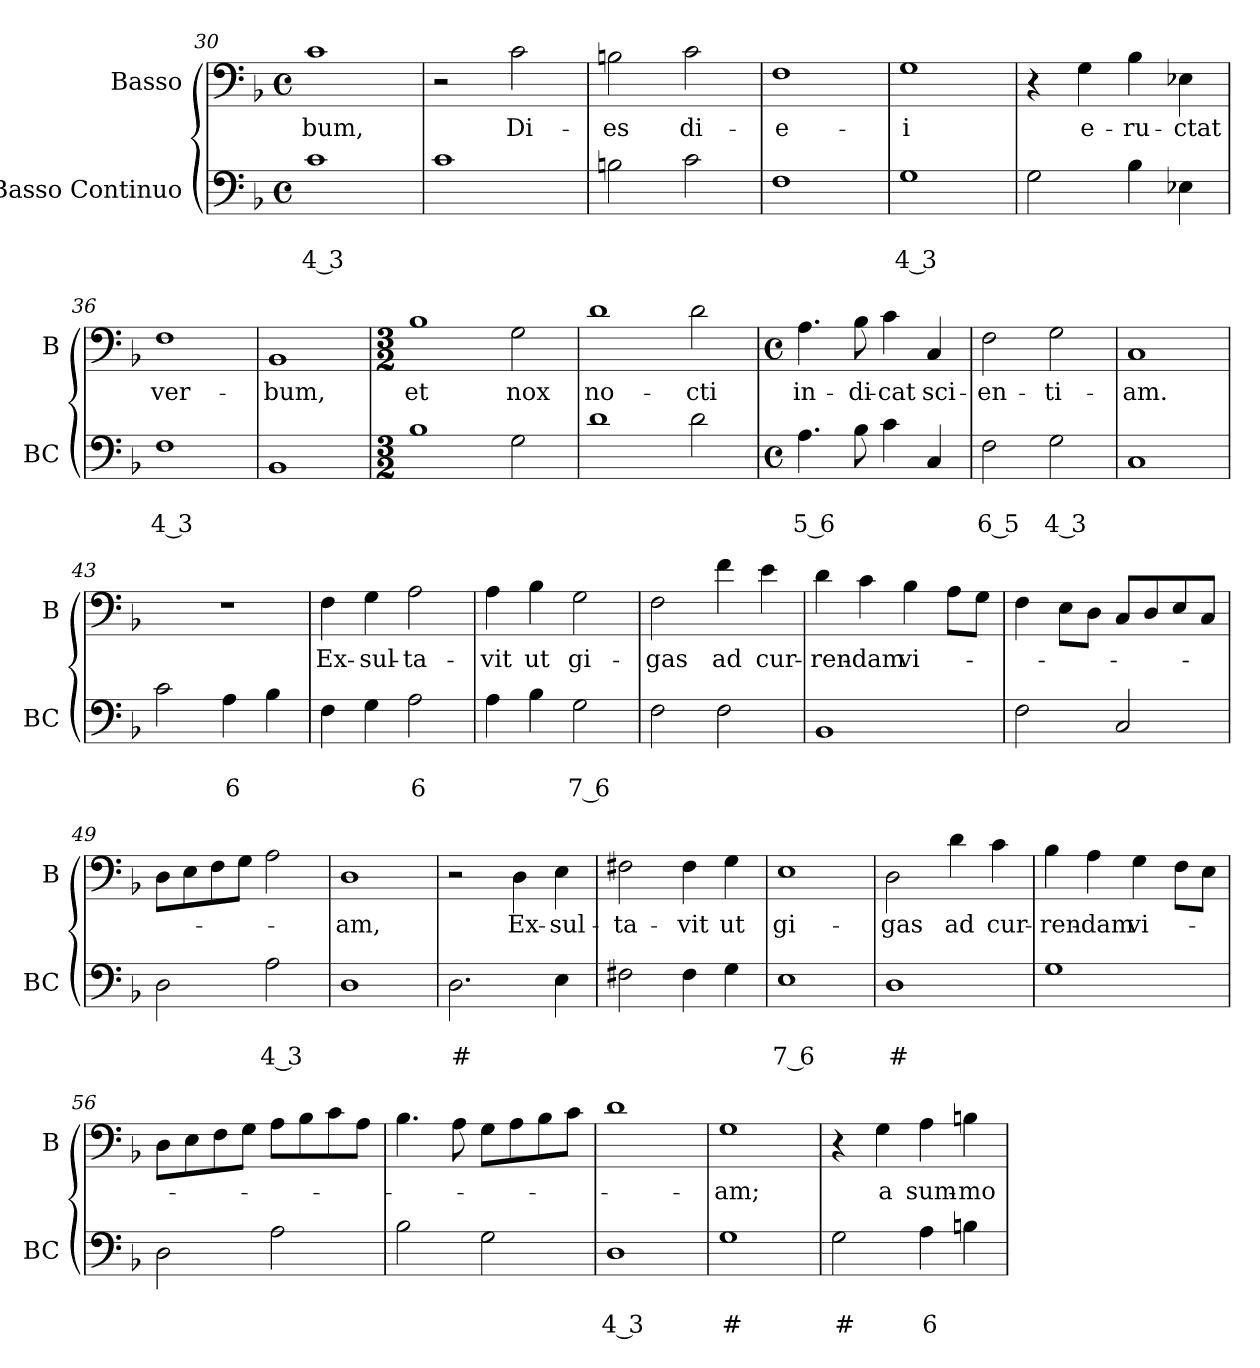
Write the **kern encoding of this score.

**kern	**text	**text	**kern	**text
*part2	*part2	*part2	*part1	*part1
*staff2	*staff2	*staff2	*staff1	*staff1
*I"Basso Continuo	*	*	*I"Basso	*
*I'BC	*	*	*I'B	*
*clefF4	*	*	*clefF4	*
*k[b-]	*	*	*k[b-]	*
*F:	*	*	*F:	*
*M4/4	*	*	*M4/4	*
*met(c)	*	*	*met(c)	*
=30	=30	=30	=30	=30
!	!	!LO:LY:b	!	!LO:LY:b
1c	.	4 3	1c	-bum,
=31	=31	=31	=31	=31
1c	.	.	2r	.
!	!	!	!	!LO:LY:b
.	.	.	2c\	Di-
!!LO:LB:g=z
=32	=32	=32	=32	=32
!	!	!	!	!LO:LY:b
2Bn\	.	.	2Bn\	-es
!	!	!	!	!LO:LY:b
2c\	.	.	2c\	di-
=33	=33	=33	=33	=33
!	!	!	!	!LO:LY:b
1F	.	.	1F	-e-
=34	=34	=34	=34	=34
!	!	!LO:LY:b	!	!LO:LY:b
1G	.	4 3	1G	-i
=35	=35	=35	=35	=35
2G\	.	.	4r	.
!	!	!	!	!LO:LY:b
.	.	.	4G\	e-
!	!	!	!	!LO:LY:b
4B-\	.	.	4B-\	-ru-
!	!	!	!	!LO:LY:b
4E-X\	.	.	4E-X\	-ctat
=36	=36	=36	=36	=36
!	!	!LO:LY:b	!	!LO:LY:b
1F	.	4 3	1F	ver-
=37	=37	=37	=37	=37
!	!	!	!	!LO:LY:b
1BB-	.	.	1BB-	-bum,
=38	=38	=38	=38	=38
*M3/2	*	*	*M3/2	*
!	!	!	!	!LO:LY:b
1B-	.	.	1B-	et
!	!	!	!	!LO:LY:b
2G\	.	.	2G\	nox
=39	=39	=39	=39	=39
!	!	!	!	!LO:LY:b
1d	.	.	1d	no-
!	!	!	!	!LO:LY:b
2d\	.	.	2d\	-cti
!!LO:LB:g=z
=40	=40	=40	=40	=40
*M4/4	*	*	*M4/4	*
*met(c)	*	*	*met(c)	*
!	!	!LO:LY:b	!	!LO:LY:b
4.A\	.	5 6	4.A\	in-
!	!	!	!	!LO:LY:b
8B-\	.	.	8B-\	-di-
!	!	!	!	!LO:LY:b
4c\	.	.	4c\	-cat
!	!	!	!	!LO:LY:b
4C/	.	.	4C/	sci-
=41	=41	=41	=41	=41
!	!	!LO:LY:b	!	!LO:LY:b
2F\	.	6 5	2F\	-en-
!	!	!LO:LY:b	!	!LO:LY:b
2G\	.	4 3	2G\	-ti-
=42	=42	=42	=42	=42
!	!	!	!	!LO:LY:b
1C	.	.	1C	-am.
=43	=43	=43	=43	=43
2c\	.	.	1r	.
!	!	!LO:LY:b	!	!
4A\	.	6	.	.
4B-\	.	.	.	.
=44	=44	=44	=44	=44
!	!	!	!	!LO:LY:b
4F\	.	.	4F\	Ex-
!	!	!	!	!LO:LY:b
4G\	.	.	4G\	-sul-
!	!	!LO:LY:b	!	!LO:LY:b
2A\	.	6	2A\	-ta-
=45	=45	=45	=45	=45
!	!	!	!	!LO:LY:b
4A\	.	.	4A\	-vit
!	!	!	!	!LO:LY:b
4B-\	.	.	4B-\	ut
!	!	!LO:LY:b	!	!LO:LY:b
2G\	.	7 6	2G\	gi-
=46	=46	=46	=46	=46
!	!	!	!	!LO:LY:b
2F\	.	.	2F\	-gas
!	!	!	!	!LO:LY:b
2F\	.	.	4f\	ad
!	!	!	!	!LO:LY:b
.	.	.	4e\	cur-
!!LO:PB:g=z
=47	=47	=47	=47	=47
!	!	!	!	!LO:LY:b
1BB-	.	.	4d\	-ren-
!	!	!	!	!LO:LY:b
.	.	.	4c\	-dam
!	!	!	!	!LO:LY:b
.	.	.	4B-\	vi-
.	.	.	8A\L	.
.	.	.	8G\J	.
=48	=48	=48	=48	=48
2F\	.	.	4F\	.
.	.	.	8E\L	.
.	.	.	8D\J	.
2C/	.	.	8C/L	.
.	.	.	8D/	.
.	.	.	8E/	.
.	.	.	8C/J	.
=49	=49	=49	=49	=49
2D\	.	.	8D\L	.
.	.	.	8E\	.
.	.	.	8F\	.
.	.	.	8G\J	.
!	!	!LO:LY:b	!	!
2A\	.	4 3	2A\	.
=50	=50	=50	=50	=50
!	!	!	!	!LO:LY:b
1D	.	.	1D	-am,
=51	=51	=51	=51	=51
!	!	!LO:LY:b	!	!
2.D\	.	#	2r	.
!	!	!	!	!LO:LY:b
.	.	.	4D\	Ex-
!	!	!	!	!LO:LY:b
4E\	.	.	4E\	-sul-
=52	=52	=52	=52	=52
!	!	!	!	!LO:LY:b
2F#X\	.	.	2F#X\	-ta-
!	!	!	!	!LO:LY:b
4F#\	.	.	4F#\	-vit
!	!	!	!	!LO:LY:b
4G\	.	.	4G\	ut
=53	=53	=53	=53	=53
!	!	!LO:LY:b	!	!LO:LY:b
1E	.	7 6	1E	gi-
!!LO:LB:g=z
=54	=54	=54	=54	=54
!	!	!LO:LY:b	!	!LO:LY:b
1D	.	#	2D\	-gas
!	!	!	!	!LO:LY:b
.	.	.	4d\	ad
!	!	!	!	!LO:LY:b
.	.	.	4c\	cur-
=55	=55	=55	=55	=55
!	!	!	!	!LO:LY:b
1G	.	.	4B-\	-ren-
!	!	!	!	!LO:LY:b
.	.	.	4A\	-dam
!	!	!	!	!LO:LY:b
.	.	.	4G\	vi-
.	.	.	8F\L	.
.	.	.	8E\J	.
=56	=56	=56	=56	=56
2D\	.	.	8D\L	.
.	.	.	8E\	.
.	.	.	8F\	.
.	.	.	8G\J	.
2A\	.	.	8A\L	.
.	.	.	8B-\	.
.	.	.	8c\	.
.	.	.	8A\J	.
=57	=57	=57	=57	=57
2B-\	.	.	4.B-\	.
.	.	.	8A\	.
2G\	.	.	8G\L	.
.	.	.	8A\	.
.	.	.	8B-\	.
.	.	.	8c\J	.
=58	=58	=58	=58	=58
!	!	!LO:LY:b	!	!
1D	.	4 3	1d	.
=59	=59	=59	=59	=59
!	!	!LO:LY:b	!	!LO:LY:b
1G	.	#	1G	-am;
=60	=60	=60	=60	=60
!	!	!LO:LY:b	!	!
2G\	.	#	4r	.
!	!	!	!	!LO:LY:b
.	.	.	4G\	a
!	!	!LO:LY:b	!	!LO:LY:b
4A\	.	6	4A\	sum-
!	!	!	!	!LO:LY:b
4Bn\	.	.	4Bn\	-mo
=	=	=	=	=
*-	*-	*-	*-	*-
